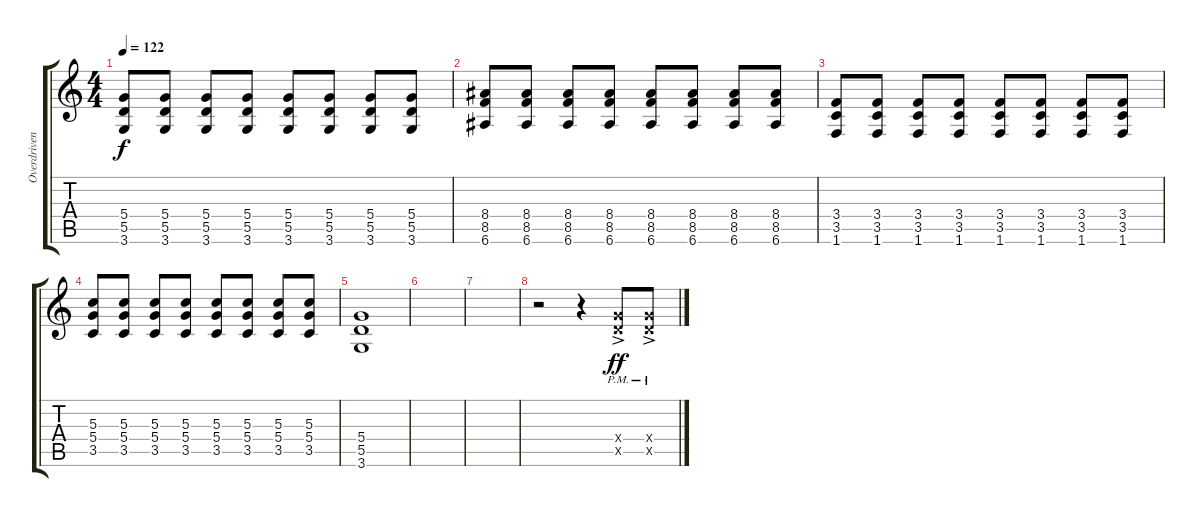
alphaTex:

\track ("Overdriven Guitar" "Overdriven") {instrument overdrivenguitar}
\staff {score tabs}
\tuning (E4 B3 G3 D3 A2 E2) {hide}
\ts (4 4)
\tempo 122
\clef g2
\ks c
(5.4 5.5 3.6).8{dy f} (5.4 5.5 3.6).8 (5.4 5.5 3.6).8 (5.4 5.5 3.6).8 (5.4 5.5 3.6).8 (5.4 5.5 3.6).8 (5.4 5.5 3.6).8 (5.4 5.5 3.6).8 |
(8.4 8.5 6.6).8 (8.4 8.5 6.6).8 (8.4 8.5 6.6).8 (8.4 8.5 6.6).8 (8.4 8.5 6.6).8 (8.4 8.5 6.6).8 (8.4 8.5 6.6).8 (8.4 8.5 6.6).8 |
(3.4 3.5 1.6).8 (3.4 3.5 1.6).8 (3.4 3.5 1.6).8 (3.4 3.5 1.6).8 (3.4 3.5 1.6).8 (3.4 3.5 1.6).8 (3.4 3.5 1.6).8 (3.4 3.5 1.6).8 |
(5.3 5.4 3.5).8 (5.3 5.4 3.5).8 (5.3 5.4 3.5).8 (5.3 5.4 3.5).8 (5.3 5.4 3.5).8 (5.3 5.4 3.5).8 (5.3 5.4 3.5).8 (5.3 5.4 3.5).8 |
(5.4 5.5 3.6).1 |
|
|
r.2 r.4 (5.4{ac pm x} 5.5{ac pm x}).8{dy ff volume 16 instrument overdrivenguitar} (5.4{ac pm x} 5.5{ac pm x}).8
